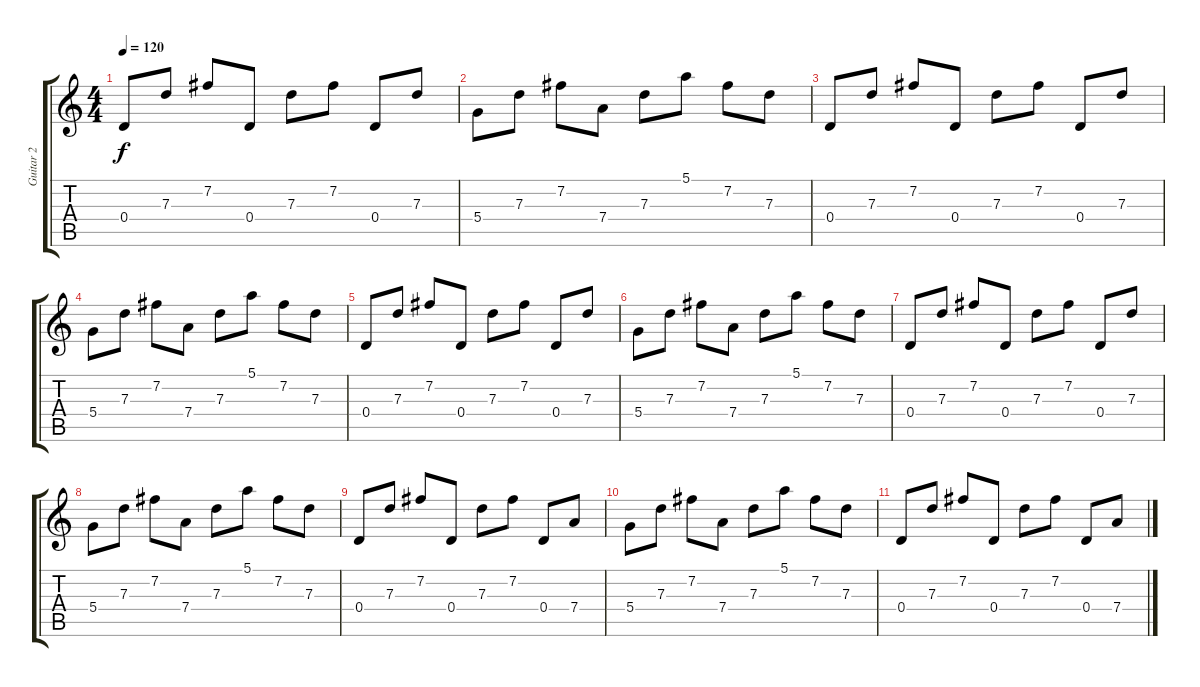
\track ("Guitar 2" "Guitar 2") {instrument electricguitarclean}
\staff {score tabs}
\tuning (E4 B3 G3 D3 A2 D2) {hide}
\ts (4 4)
\tempo 120
\clef g2
\ks c
0.4.8{dy f} 7.3.8 7.2.8 0.4.8 7.3.8 7.2.8 0.4.8 7.3.8 |
5.4.8 7.3.8 7.2.8 7.4.8 7.3.8 5.1.8 7.2.8 7.3.8 |
0.4.8 7.3.8 7.2.8 0.4.8 7.3.8 7.2.8 0.4.8 7.3.8 |
5.4.8 7.3.8 7.2.8 7.4.8 7.3.8 5.1.8 7.2.8 7.3.8 |
0.4.8 7.3.8 7.2.8 0.4.8 7.3.8 7.2.8 0.4.8 7.3.8 |
5.4.8 7.3.8 7.2.8 7.4.8 7.3.8 5.1.8 7.2.8 7.3.8 |
0.4.8 7.3.8 7.2.8 0.4.8 7.3.8 7.2.8 0.4.8 7.3.8 |
5.4.8 7.3.8 7.2.8 7.4.8 7.3.8 5.1.8 7.2.8 7.3.8 |
0.4.8 7.3.8 7.2.8 0.4.8 7.3.8 7.2.8 0.4.8 7.4.8 |
5.4.8 7.3.8 7.2.8 7.4.8 7.3.8 5.1.8 7.2.8 7.3.8 |
0.4.8 7.3.8 7.2.8 0.4.8 7.3.8 7.2.8 0.4.8 7.4.8
